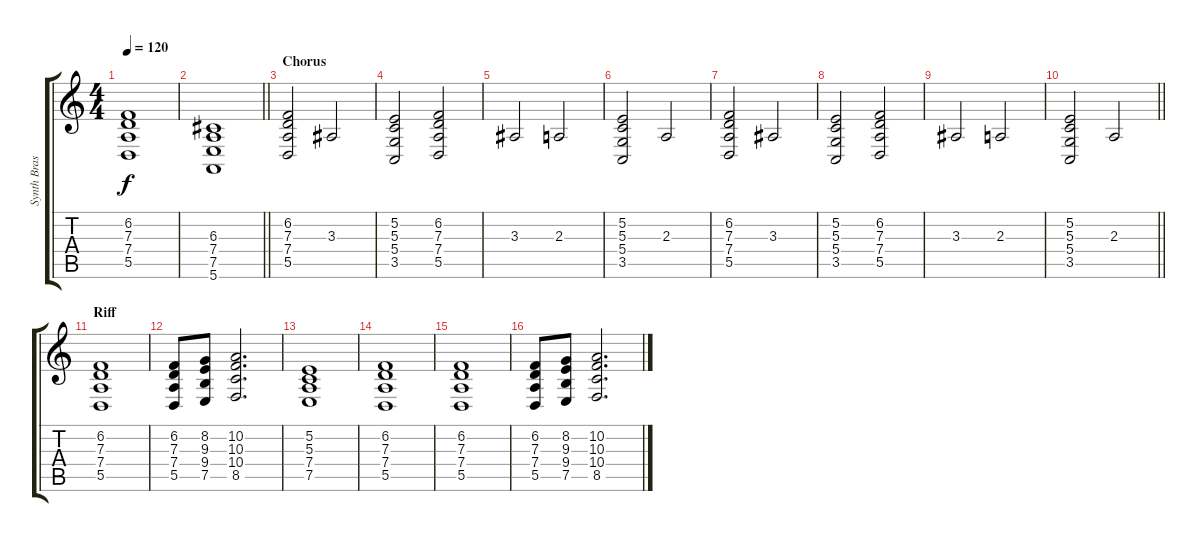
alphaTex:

\track ("Synth Brass" "Synth Bras") {instrument synthbrass1}
\staff {score tabs}
\tuning (E4 B3 G3 D3 A2 E2) {hide}
\ts (4 4)
\tempo 120
\clef g2
\ks c
(6.2 7.3 7.4 5.5).1{dy f} |
\barLineRight lightlight
(6.3 7.4 7.5 5.6).1 |
\section ("" "Chorus")
(6.2 7.3 7.4 5.5).2 3.3.2 |
(5.2 5.3 5.4 3.5).2 (6.2 7.3 7.4 5.5).2 |
3.3.2 2.3.2 |
(5.2 5.3 5.4 3.5).2 2.3.2 |
(6.2 7.3 7.4 5.5).2 3.3.2 |
(5.2 5.3 5.4 3.5).2 (6.2 7.3 7.4 5.5).2 |
3.3.2 2.3.2 |
\barLineRight lightlight
(5.2 5.3 5.4 3.5).2 2.3.2 |
\section ("" "Riff")
(6.2 7.3 7.4 5.5).1 |
(6.2 7.3 7.4 5.5).8 (8.2 9.3 9.4 7.5).8 (10.2 10.3 10.4 8.5).2{d} |
(5.2 5.3 7.4 7.5).1 |
(6.2 7.3 7.4 5.5).1 |
(6.2 7.3 7.4 5.5).1 |
(6.2 7.3 7.4 5.5).8 (8.2 9.3 9.4 7.5).8 (10.2 10.3 10.4 8.5).2{d}
